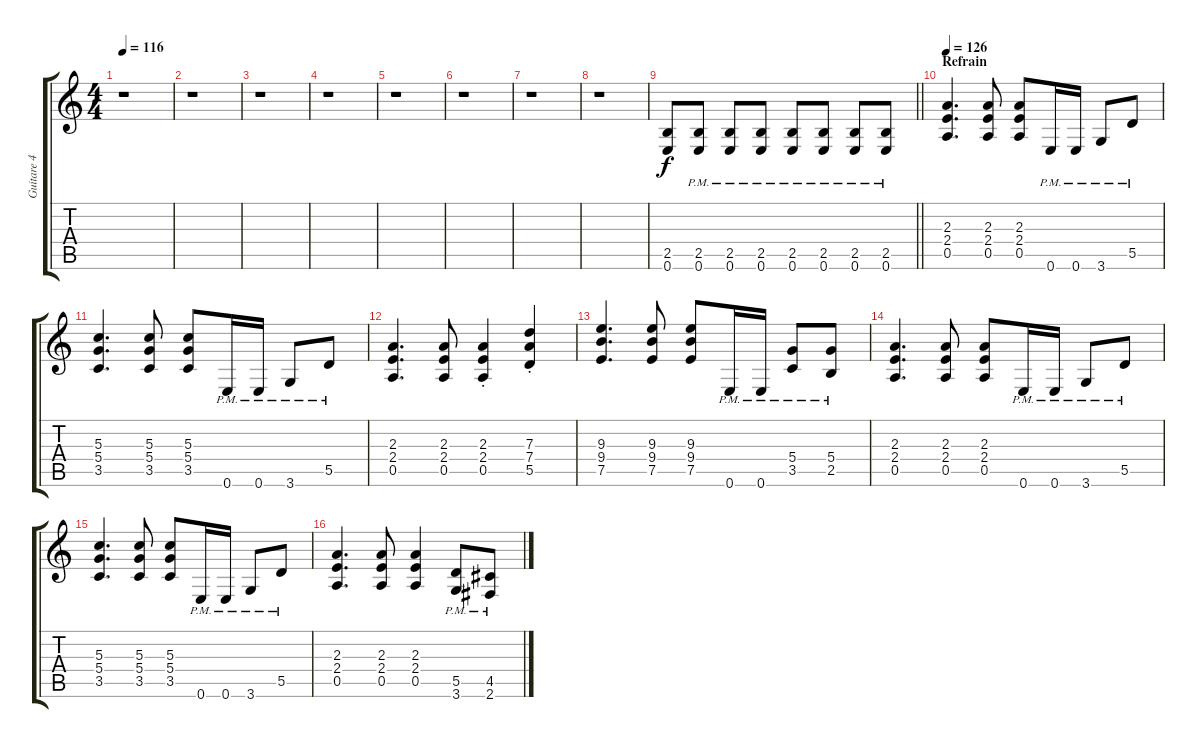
\track ("Guitare 4" "Guitare 4") {instrument distortionguitar}
\staff {score tabs}
\tuning (E4 B3 G3 D3 A2 E2) {hide}
\ts (4 4)
\tempo 116
\clef g2
\ks c
r.1{dy f} |
r.1 |
r.1 |
r.1 |
r.1 |
r.1 |
r.1 |
r.1 |
\barLineRight lightlight
(2.5 0.6).8 (2.5{pm} 0.6{pm}).8 (2.5{pm} 0.6{pm}).8 (2.5{pm} 0.6{pm}).8 (2.5{pm} 0.6{pm}).8 (2.5{pm} 0.6{pm}).8 (2.5{pm} 0.6{pm}).8 (2.5{pm} 0.6{pm}).8 |
\section ("" "Refrain")
\tempo 126
(2.3 2.4 0.5).4{d volume 16 instrument distortionguitar} (2.3 2.4 0.5).8 (2.3 2.4 0.5).8 0.6{pm}.16 0.6{pm}.16 3.6{pm}.8 5.5{pm}.8 |
(5.3 5.4 3.5).4{d} (5.3 5.4 3.5).8 (5.3 5.4 3.5).8 0.6{pm}.16 0.6{pm}.16 3.6{pm}.8 5.5{pm}.8 |
(2.3 2.4 0.5).4{d} (2.3 2.4 0.5).8 (2.3{st} 2.4{st} 0.5{st}).4 (7.3{st} 7.4{st} 5.5{st}).4 |
(9.3 9.4 7.5).4{d} (9.3 9.4 7.5).8 (9.3 9.4 7.5).8 0.6{pm}.16 0.6{pm}.16 (5.4{pm} 3.5{pm}).8 (5.4{pm} 2.5{pm}).8 |
(2.3 2.4 0.5).4{d} (2.3 2.4 0.5).8 (2.3 2.4 0.5).8 0.6{pm}.16 0.6{pm}.16 3.6{pm}.8 5.5{pm}.8 |
(5.3 5.4 3.5).4{d} (5.3 5.4 3.5).8 (5.3 5.4 3.5).8 0.6{pm}.16 0.6{pm}.16 3.6{pm}.8 5.5{pm}.8 |
(2.3 2.4 0.5).4{d} (2.3 2.4 0.5).8 (2.3 2.4 0.5).4 (5.5{pm} 3.6{pm}).8 (4.5{pm} 2.6{pm}).8
